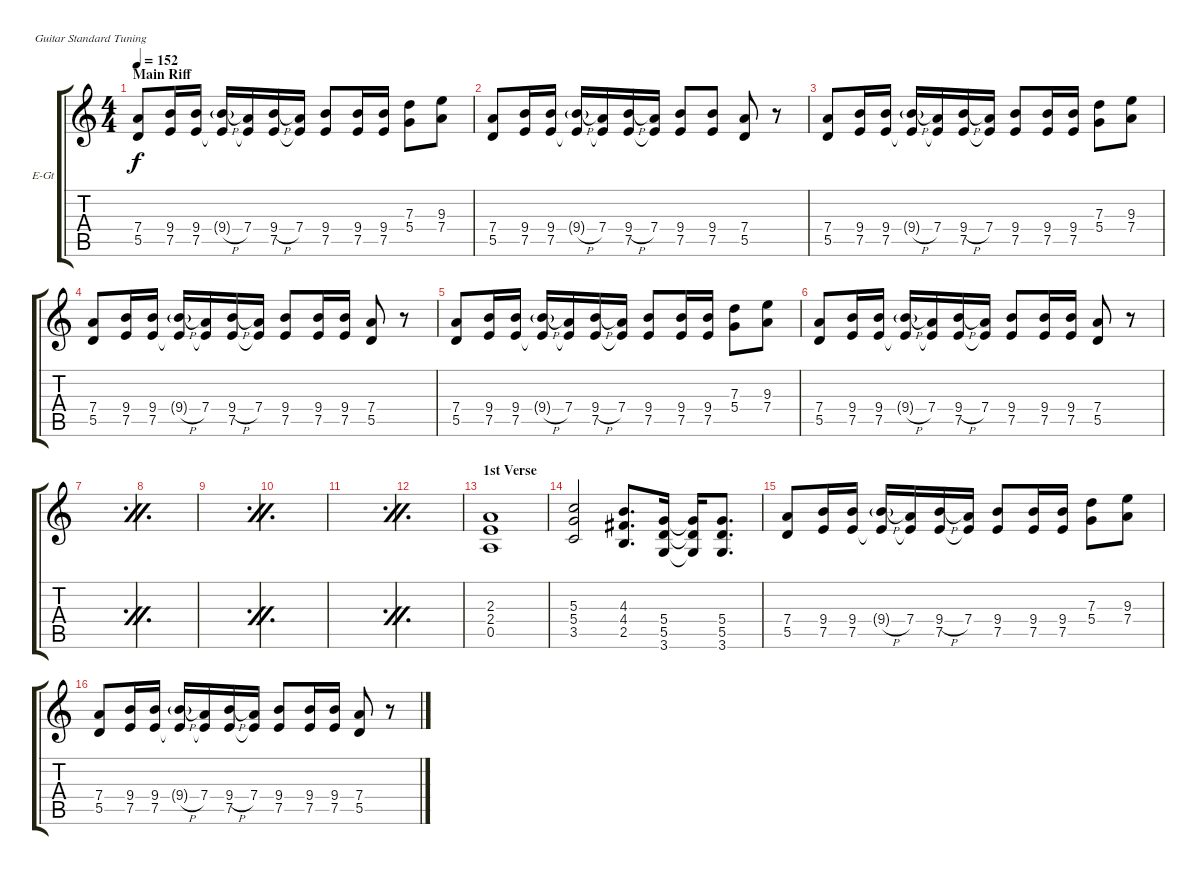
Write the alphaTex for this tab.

\bracketExtendMode groupsimilarinstruments
\firstSystemTrackNameOrientation horizontal
\otherSystemsTrackNameOrientation horizontal
\track ("Gtr. II" "E-Gt") {instrument overdrivenguitar}
\staff {score tabs}
\tuning (E4 B3 G3 D3 A2 E2)
\ts (4 4)
\section ("" "Main Riff")
\tempo 152
\clef g2
\ks c
(7.4 5.5).8{dy f} (9.4 7.5).16 (9.4 7.5).16 (9.4{h g} 7.5{t}).16 (7.4 7.5{t}).16 (9.4{h} 7.5).16 (7.4 7.5{t}).16 (9.4 7.5).8 (9.4 7.5).16 (9.4 7.5).16 (7.3 5.4).8 (9.3 7.4).8 |
(7.4 5.5).8 (9.4 7.5).16 (9.4 7.5).16 (9.4{h g} 7.5{t}).16 (7.4 7.5{t}).16 (9.4{h} 7.5).16 (7.4 7.5{t}).16 (9.4 7.5).8 (9.4 7.5).8 (7.4 5.5).8 r.8 |
(7.4 5.5).8 (9.4 7.5).16 (9.4 7.5).16 (9.4{h g} 7.5{t}).16 (7.4 7.5{t}).16 (9.4{h} 7.5).16 (7.4 7.5{t}).16 (9.4 7.5).8 (9.4 7.5).16 (9.4 7.5).16 (7.3 5.4).8 (9.3 7.4).8 |
(7.4 5.5).8 (9.4 7.5).16 (9.4 7.5).16 (9.4{h g} 7.5{t}).16 (7.4 7.5{t}).16 (9.4{h} 7.5).16 (7.4 7.5{t}).16 (9.4 7.5).8 (9.4 7.5).16 (9.4 7.5).16 (7.4 5.5).8 r.8 |
(7.4 5.5).8 (9.4 7.5).16 (9.4 7.5).16 (9.4{h g} 7.5{t}).16 (7.4 7.5{t}).16 (9.4{h} 7.5).16 (7.4 7.5{t}).16 (9.4 7.5).8 (9.4 7.5).16 (9.4 7.5).16 (7.3 5.4).8 (9.3 7.4).8 |
(7.4 5.5).8 (9.4 7.5).16 (9.4 7.5).16 (9.4{h g} 7.5{t}).16 (7.4 7.5{t}).16 (9.4{h} 7.5).16 (7.4 7.5{t}).16 (9.4 7.5).8 (9.4 7.5).16 (9.4 7.5).16 (7.4 5.5).8 r.8 |
\simile firstofdouble
|
\simile secondofdouble
|
\simile firstofdouble
|
\simile secondofdouble
|
\simile firstofdouble
|
\simile secondofdouble
|
\section ("" "1st Verse")
\simile none
(2.3 2.4 0.5).1 |
(5.3 5.4 3.5).2 (4.3 4.4 2.5).8{d} (5.4 5.5 3.6).16 (5.4{t} 5.5{t} 3.6{t}).16 (5.4 5.5 3.6).8{d} |
(7.4 5.5).8 (9.4 7.5).16 (9.4 7.5).16 (9.4{h g} 7.5{t}).16 (7.4 7.5{t}).16 (9.4{h} 7.5).16 (7.4 7.5{t}).16 (9.4 7.5).8 (9.4 7.5).16 (9.4 7.5).16 (7.3 5.4).8 (9.3 7.4).8 |
(7.4 5.5).8 (9.4 7.5).16 (9.4 7.5).16 (9.4{h g} 7.5{t}).16 (7.4 7.5{t}).16 (9.4{h} 7.5).16 (7.4 7.5{t}).16 (9.4 7.5).8 (9.4 7.5).16 (9.4 7.5).16 (7.4 5.5).8 r.8
